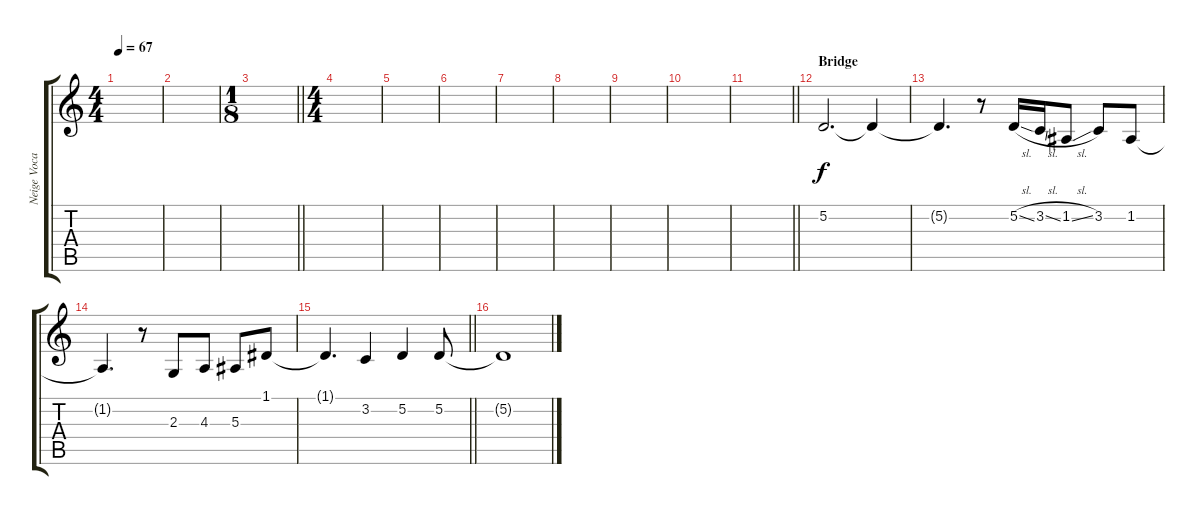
\track ("Neige Vocals" "Neige Voca") {instrument lead2sawtooth}
\staff {score tabs}
\tuning (D4 A3 F3 C3 G2 D2) {hide}
\ts (4 4)
\tempo 67
\clef g2
\ks c
|
|
\ts (1 8)
\barLineRight lightlight
|
\ts (4 4)
\section ("" "")
|
|
|
|
|
|
|
\barLineRight lightlight
|
\section ("" "Bridge")
5.2.2{d} 5.2{t}.4 |
5.2{t}.4{d} r.8 5.2{sl}.16 3.2{sl}.16 1.2{sl}.8 3.2.8 1.2.8 |
1.2{t}.4{d} r.8 2.3.8 4.3.8 5.3.8 1.1.8 |
\barLineRight lightlight
1.1{t}.4{d} 3.2.4 5.2.4 5.2.8 |
5.2{t}.1
